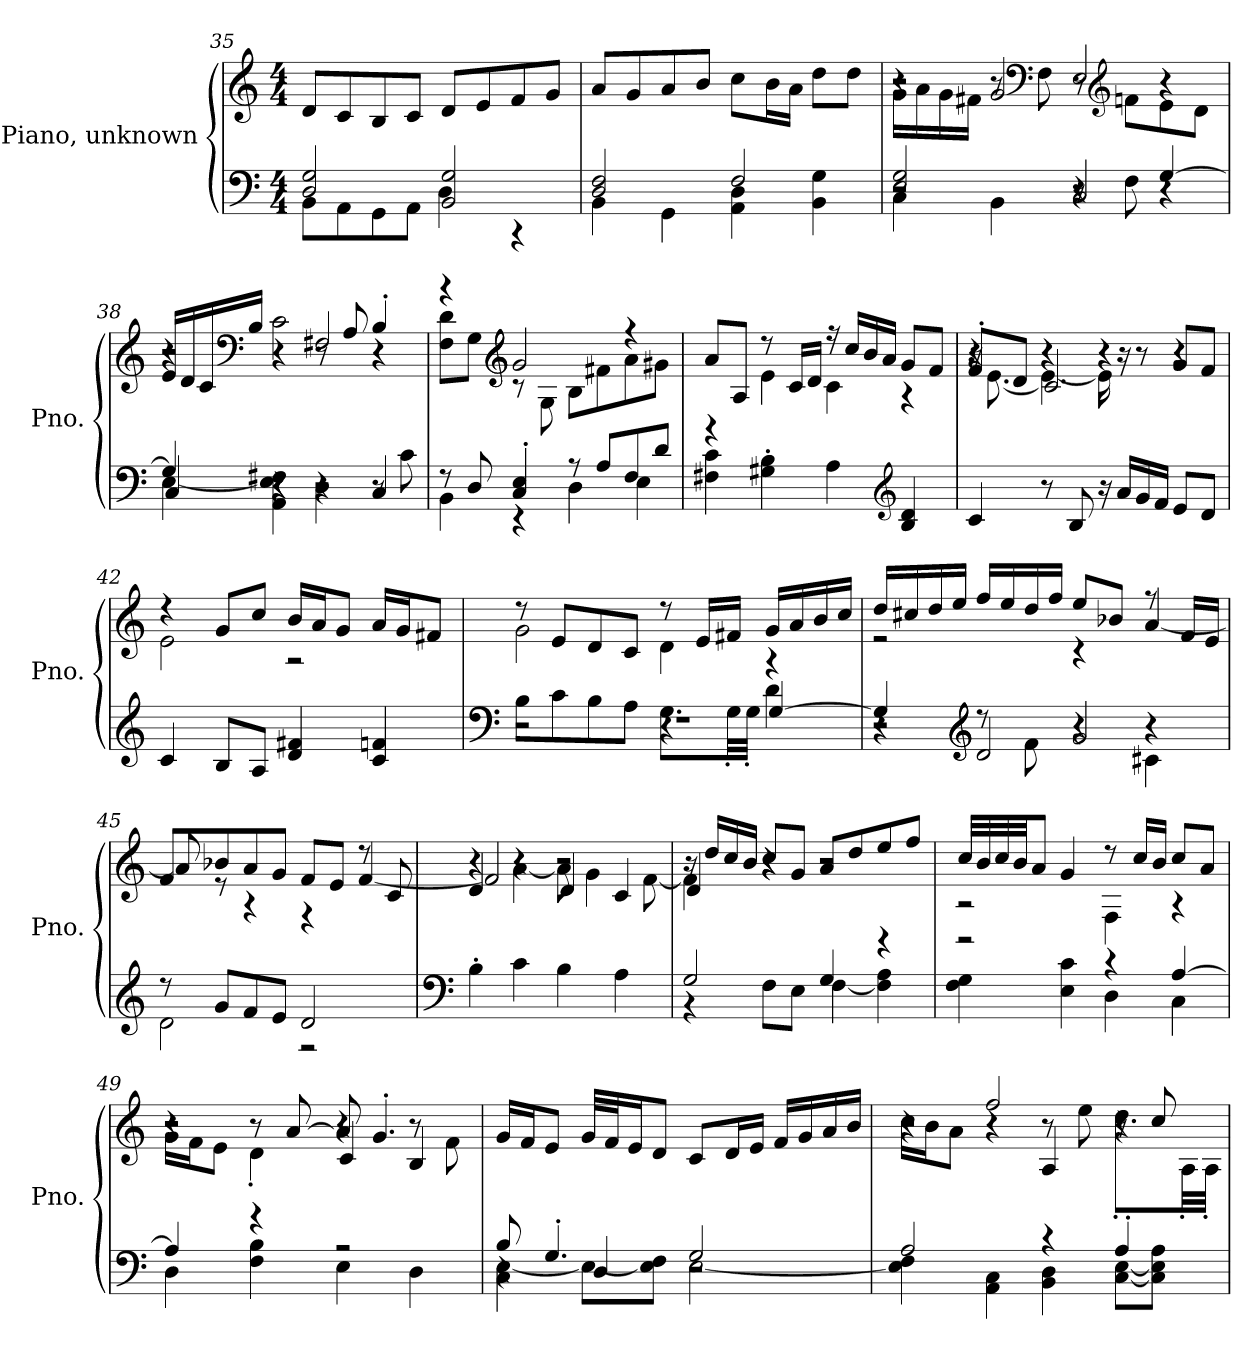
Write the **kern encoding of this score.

**kern	**kern
*part1	*part1
*staff2	*staff1
*I"Piano, unknown	*
*I'Pno.	*
!!LO:LB:g=z
*clefF4	*clefG2
*k[]	*k[]
*M4/4	*M4/4
=35	=35
*^	*
2D/ 2G/	8BB\L	8d/L
.	8AA\	8c/
.	8GG\	8B/
.	8AA\J	8c/J
2BB/ 2G/	4D\	8d/L
.	.	8e/
.	4r	8f/
.	.	8g/J
=36	=36	=36
2D/ 2F/	4BB\	8a/L
.	.	8g/
.	4GG\	8a/
.	.	8b/J
2F/	4AA\ 4D\	8cc\L
.	.	16b\L
.	.	16a\JJ
.	4BB\ 4G\	8dd\L
.	.	8dd\J
=37	=37	=37
*	*^	*^
*	*	*	*	*^
2r	4C\	2E/ 2G/	4r	16g\LL	2r
.	.	.	.	16a\	.
.	.	.	.	16g\	.
.	.	.	.	16f#X\JJ	.
.	4BB\	.	2g/	8r	.
*	*	*	*clefF4	*	*
.	.	.	.	8F\	.
4r	8r	2C/	.	8r	2E/
*	*	*	*clefG2	*	*
.	8F\	.	.	8fn\L	.
[4G/	4r	.	4r	8e\	.
.	.	.	.	8d\J	.
!!LO:LB:g=z	!!	!!
=38	=38	=38	=38	=38	=38
4G/]	[4E\	4C/	16e/LL	4r	2r
.	.	.	16d/	.	.
.	.	.	16c/	.	.
*	*	*	*clefF4	*	*
.	.	.	16B/JJ	.	.
4r	4AA\ 4E\] 4F#X\	4r	4r	2c\	.
2r	4D\	4r	8r	.	2F#X/
.	.	.	8A/	.	.
.	8r	4C/	4B'/	4r	.
.	8c\	.	.	.	.
*	*v	*v	*	*	*
*	*	*	*v	*v
=39	=39	=39	=39
8r	4BB\	4r	8F\ 8d\L
8D/	.	.	8G\J
*	*	*clefG2	*
4C/' 4E/'	4r	2g/	8r
.	.	.	8G\
8r	4D\	.	8B\L
8A/L	.	.	8f#X\
8F/	4E\	4r	8a\
8d/J	.	.	8g#X\J
*v	*v	*	*
=40	=40	=40
4F#X\ 4c\	8a/L	4r
.	8A/J	.
4G#X\' 4B\'	8r	4e\
.	16c/LL	.
.	16d/JJ	.
4A\	16r	4c\
.	16cc/LL	.
.	16b/	.
.	16a/JJ	.
*clefG2	*	*
4B/ 4d/	8g/L	4r
.	8f/J	.
!!LO:PB:g=z
=41	=41	=41
*	*	*^
4c/	8f'/L	16r	4r
.	.	[8.e\	.
.	8d/J	.	.
8r	4r	4e\_	2.c/
8B/	.	.	.
16r	4r	16e\]	.
16a/LL	.	16r	.
16g/	.	8r	.
16f/JJ	.	.	.
8e/L	8g/L	4r	.
8d/J	8f/J	.	.
*	*	*v	*v
=42	=42	=42
4c/	4r	2e\
8B/L	8g/L	.
8A/J	8cc/J	.
4d/ 4f#X/	16b/LL	2r
.	16a/J	.
.	8g/J	.
4c/ 4fn/	16a/LL	.
.	16g/J	.
.	8f#X/J	.
=43	=43	=43
*clefF4	*	*
*^	*	*
*	*^	*	*
1r	8B\L	2r	8r	2g\
.	8c\	.	8e/L	.
.	8B\	.	8d/	.
.	8A\J	.	8c/J	.
.	8.G\L	4r	8r	4d\
.	.	.	16e/LL	.
.	32G'\LL	.	16f#X/JJ	.
.	32G'\JJJ	.	.	.
.	4d\	[4G/	16g/LL	4r
.	.	.	16a/	.
.	.	.	16b/	.
.	.	.	16cc/JJ	.
!!LO:LB:g=z	!!
=44	=44	=44	=44	=44
2r	4r	4G/]	16dd/LL	2r
.	.	.	16cc#X/	.
.	.	.	16dd/	.
.	.	.	16ee/JJ	.
*clefG2	*	*	*	*
.	8r	2d/	16ff/LL	.
.	.	.	16ee/	.
.	8f\	.	16dd/	.
.	.	.	16ff/JJ	.
2g/	4r	.	8ee/L	4r
.	.	.	8b-X/J	.
.	4c#X\	4r	8r	[4a/
.	.	.	16f/LL	.
.	.	.	16e/JJ	.
*	*v	*v	*	*
=45	=45	=45	=45
8r	2d\	8f/L	8a/]
8g/L	.	8b-X/	8r
8f/	.	8a/	4r
8e/J	.	8g/J	.
2d/	2r	8f/L	4r
.	.	8e/J	.
.	.	8r	[4f/
.	.	8c/	.
*v	*v	*	*
*	*v	*v
=46	=46
*clefF4	*
*	*^
*	*	*^
4B'\	4d/	4r	2f/]
4c\	4r	[4a\	.
4B\	2r	8a\]	4d/
.	.	4g\	.
4A\	.	.	4c/
.	.	[8f\	.
!!LO:LB:g=z	!!	!!
=47	=47	=47	=47
*^	*	*	*
2G/	4r	16r	4f\]	4d/
.	.	16dd/LL	.	.
.	.	16cc/	.	.
.	.	16b/JJ	.	.
.	8F\L	8cc/L	4r	4r
.	8E\J	8g/J	.	.
4G/	[4F\	8a/L	2r	2r
.	.	8dd/	.	.
4r	4F\] 4A\	8ee/	.	.
.	.	8ff/J	.	.
*	*	*	*v	*v
=48	=48	=48	=48
2r	4F\ 4G\	32cc/LLL	2r
.	.	32b/	.
.	.	32cc/	.
.	.	32b/JJ	.
.	.	8a/J	.
.	4E\ 4c\	4g/	.
4r	4D\	8r	4F\
.	.	16cc/LL	.
.	.	16b/JJ	.
[4A/	4C\	8cc/L	4r
.	.	8a/J	.
=49	=49	=49	=49
*	*	*	*^
4A/]	4D\	4r	16g\LL	2r
.	.	.	16f\J	.
.	.	.	8e\J	.
4r	4F\ 4B\	8r	4d'\	.
.	.	[8a/	.	.
2r	4E\	8a/]	4r	4c/
.	.	4.g'/	.	.
.	4D\	.	8r	4B/
.	.	.	8f\	.
*	*	*v	*v	*v
!!LO:LB:g=z
=50	=50	=50
*	*^	*
8B/	4C\ [4E\	4r	16g/LL
.	.	.	16f/J
4.G'/	.	.	8e/J
.	8E\L_	4D/	32g/LLL
.	.	.	32f/J
.	.	.	16e/J
.	8E\] 8F\J	.	8d/J
2G/	[2E\	2r	8c/L
.	.	.	16d/L
.	.	.	16e/JJ
.	.	.	16f/LL
.	.	.	16g/
.	.	.	16a/
.	.	.	16b/JJ
*	*v	*v	*
=51	=51	=51
*	*	*^
*	*	*	*^
2A/	4E\] 4F\	4r	16cc\LL	2r
.	.	.	16b\J	.
.	.	.	8a\J	.
.	4AA\ 4C\	2ff/	4r	.
4r	4BB\ 4D\	.	8r	4A/
.	.	.	8ee\	.
4A'/	[8C\ [8E\L	8r	8.dd'\L	4r
.	8C\] 8E\] 8A\J	8cc/	.	.
.	.	.	32A'\LL	.
.	.	.	32A'\JJJ	.
*v	*v	*	*	*
*	*v	*v	*v
=	=
*-	*-
